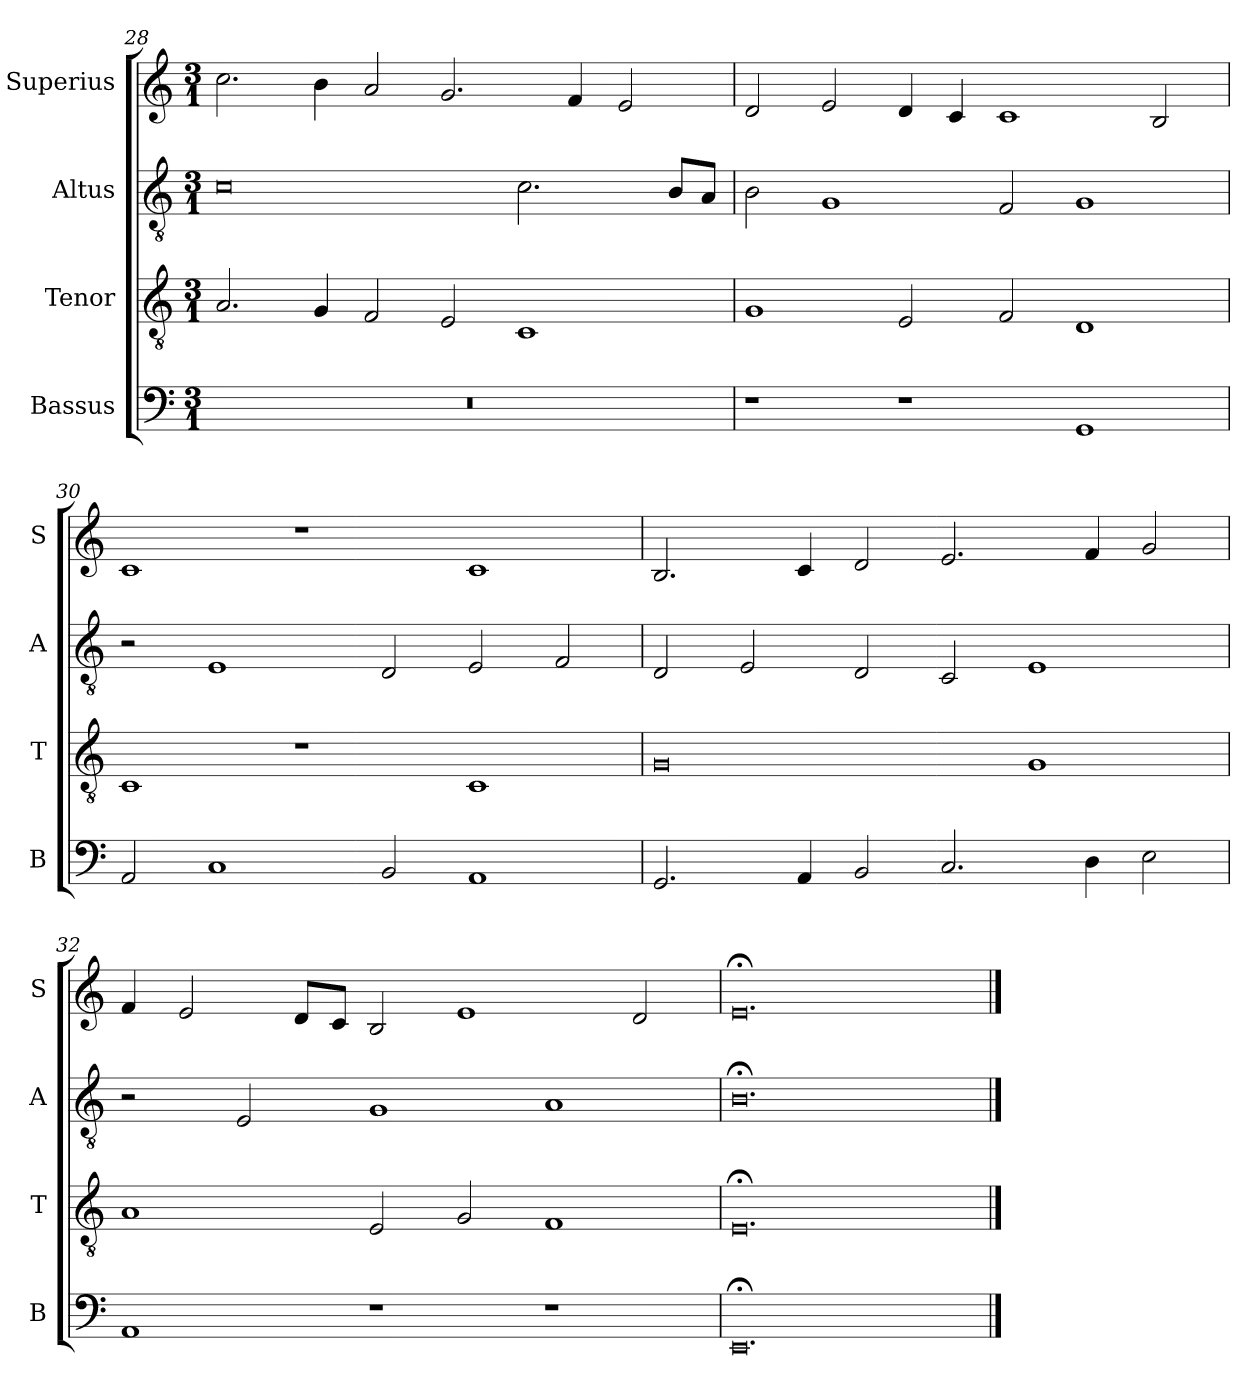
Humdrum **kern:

**kern	**kern	**kern	**kern
*part4	*part3	*part2	*part1
*staff4	*staff3	*staff2	*staff1
*I"Bassus	*I"Tenor	*I"Altus	*I"Superius
*I'B	*I'T	*I'A	*I'S
*clefF4	*clefGv2	*clefGv2	*clefG2
*k[]	*k[]	*k[]	*k[]
*M3/1	*M3/1	*M3/1	*M3/1
=28	=28	=28	=28
0.r	2.A/	0c	2.cc\
.	4G/	.	4b\
.	2F/	.	2a/
.	2E/	.	2.g/
.	1C	2.c\	.
.	.	.	4f/
.	.	.	2e/
.	.	8B/L	.
.	.	8A/J	.
=29	=29	=29	=29
1r	1G	2B\	2d/
.	.	1G	2e/
1r	2E/	.	4d/
.	.	.	4c/
.	2F/	2F/	1c
1GG	1D	1G	.
.	.	.	2B/
=30	=30	=30	=30
2AA/	1C	2r	1c
1C	.	1E	.
.	1r	.	1r
2BB/	.	2D/	.
1AA	1C	2E/	1c
.	.	2F/	.
=31	=31	=31	=31
2.GG/	0G	2D/	2.B/
.	.	2E/	.
4AA/	.	.	4c/
2BB/	.	2D/	2d/
2.C/	.	2C/	2.e/
.	1G	1E	.
4D\	.	.	4f/
2E\	.	.	2g/
=32	=32	=32	=32
1AA	1A	2r	4f/
.	.	.	2e/
.	.	2E/	.
.	.	.	8d/L
.	.	.	8c/J
1r	2E/	1G	2B/
.	2G/	.	1e
1r	1F	1A	.
.	.	.	2d/
=33	=33	=33	=33
0.EE;<	0.E;<	0.B;<	0.e;<
==	==	==	==
*-	*-	*-	*-
